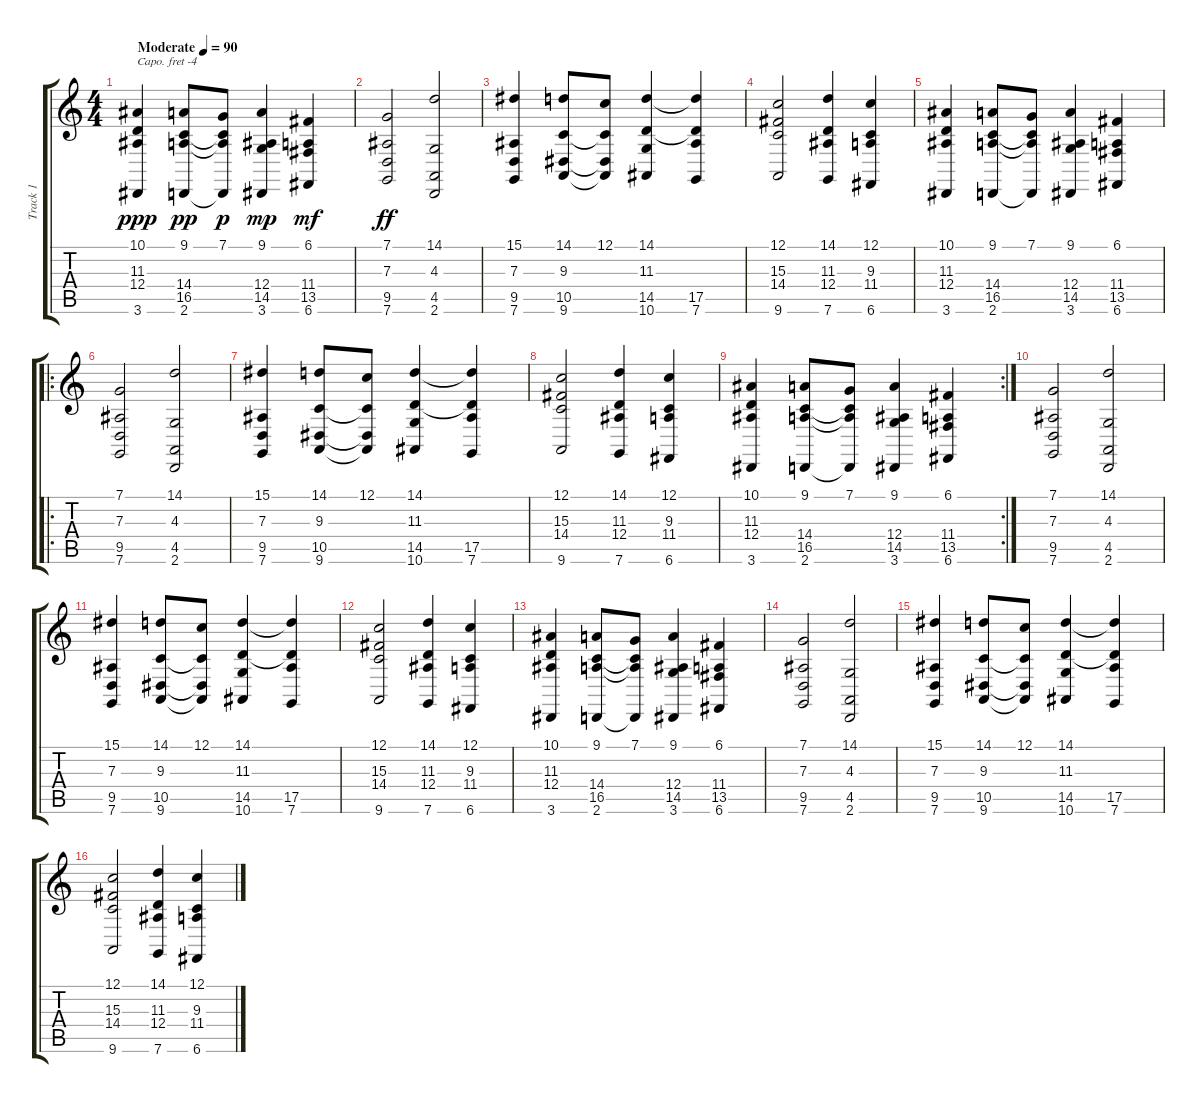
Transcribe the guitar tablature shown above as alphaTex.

\track ("Track 1" "Track 1") {instrument brightacousticpiano}
\staff {score tabs}
\capo -4
\tuning (E4 B3 G3 D3 A2 E2) {hide}
\ts (4 4)
\tempo (90 "Moderate")
\clef g2
\ks c
(10.1 11.3 12.4 3.6).4{dy ppp instrument brightacousticpiano} (9.1 14.4 16.5 2.6).8{dy pp} (7.1 14.4{t} 16.5{t} 2.6{t}).8{dy p} (9.1 12.4 14.5 3.6).4{dy mp} (6.1 11.4 13.5 6.6).4{dy mf} |
(7.1 7.3 9.5 7.6).2{dy ff} (14.1 4.3 4.5 2.6).2 |
(15.1 7.3 9.5 7.6).4 (14.1 9.3 10.5 9.6).8 (12.1 9.3{t} 10.5{t} 9.6{t}).8 (14.1 11.3 14.5 10.6).4 (14.1{t} 11.3{t} 17.5 7.6).4 |
(12.1 15.3 14.4 9.6).2 (14.1 11.3 12.4 7.6).4 (12.1 9.3 11.4 6.6).4 |
(10.1 11.3 12.4 3.6).4 (9.1 14.4 16.5 2.6).8 (7.1 14.4{t} 16.5{t} 2.6{t}).8 (9.1 12.4 14.5 3.6).4 (6.1 11.4 13.5 6.6).4 |
\ro
(7.1 7.3 9.5 7.6).2 (14.1 4.3 4.5 2.6).2 |
(15.1 7.3 9.5 7.6).4 (14.1 9.3 10.5 9.6).8 (12.1 9.3{t} 10.5{t} 9.6{t}).8 (14.1 11.3 14.5 10.6).4 (14.1{t} 11.3{t} 17.5 7.6).4 |
(12.1 15.3 14.4 9.6).2 (14.1 11.3 12.4 7.6).4 (12.1 9.3 11.4 6.6).4 |
\rc 2
(10.1 11.3 12.4 3.6).4 (9.1 14.4 16.5 2.6).8 (7.1 14.4{t} 16.5{t} 2.6{t}).8 (9.1 12.4 14.5 3.6).4 (6.1 11.4 13.5 6.6).4 |
(7.1 7.3 9.5 7.6).2 (14.1 4.3 4.5 2.6).2 |
(15.1 7.3 9.5 7.6).4 (14.1 9.3 10.5 9.6).8 (12.1 9.3{t} 10.5{t} 9.6{t}).8 (14.1 11.3 14.5 10.6).4 (14.1{t} 11.3{t} 17.5 7.6).4 |
(12.1 15.3 14.4 9.6).2 (14.1 11.3 12.4 7.6).4 (12.1 9.3 11.4 6.6).4 |
(10.1 11.3 12.4 3.6).4 (9.1 14.4 16.5 2.6).8 (7.1 14.4{t} 16.5{t} 2.6{t}).8 (9.1 12.4 14.5 3.6).4 (6.1 11.4 13.5 6.6).4 |
(7.1 7.3 9.5 7.6).2 (14.1 4.3 4.5 2.6).2 |
(15.1 7.3 9.5 7.6).4 (14.1 9.3 10.5 9.6).8 (12.1 9.3{t} 10.5{t} 9.6{t}).8 (14.1 11.3 14.5 10.6).4 (14.1{t} 11.3{t} 17.5 7.6).4 |
(12.1 15.3 14.4 9.6).2 (14.1 11.3 12.4 7.6).4 (12.1 9.3 11.4 6.6).4
